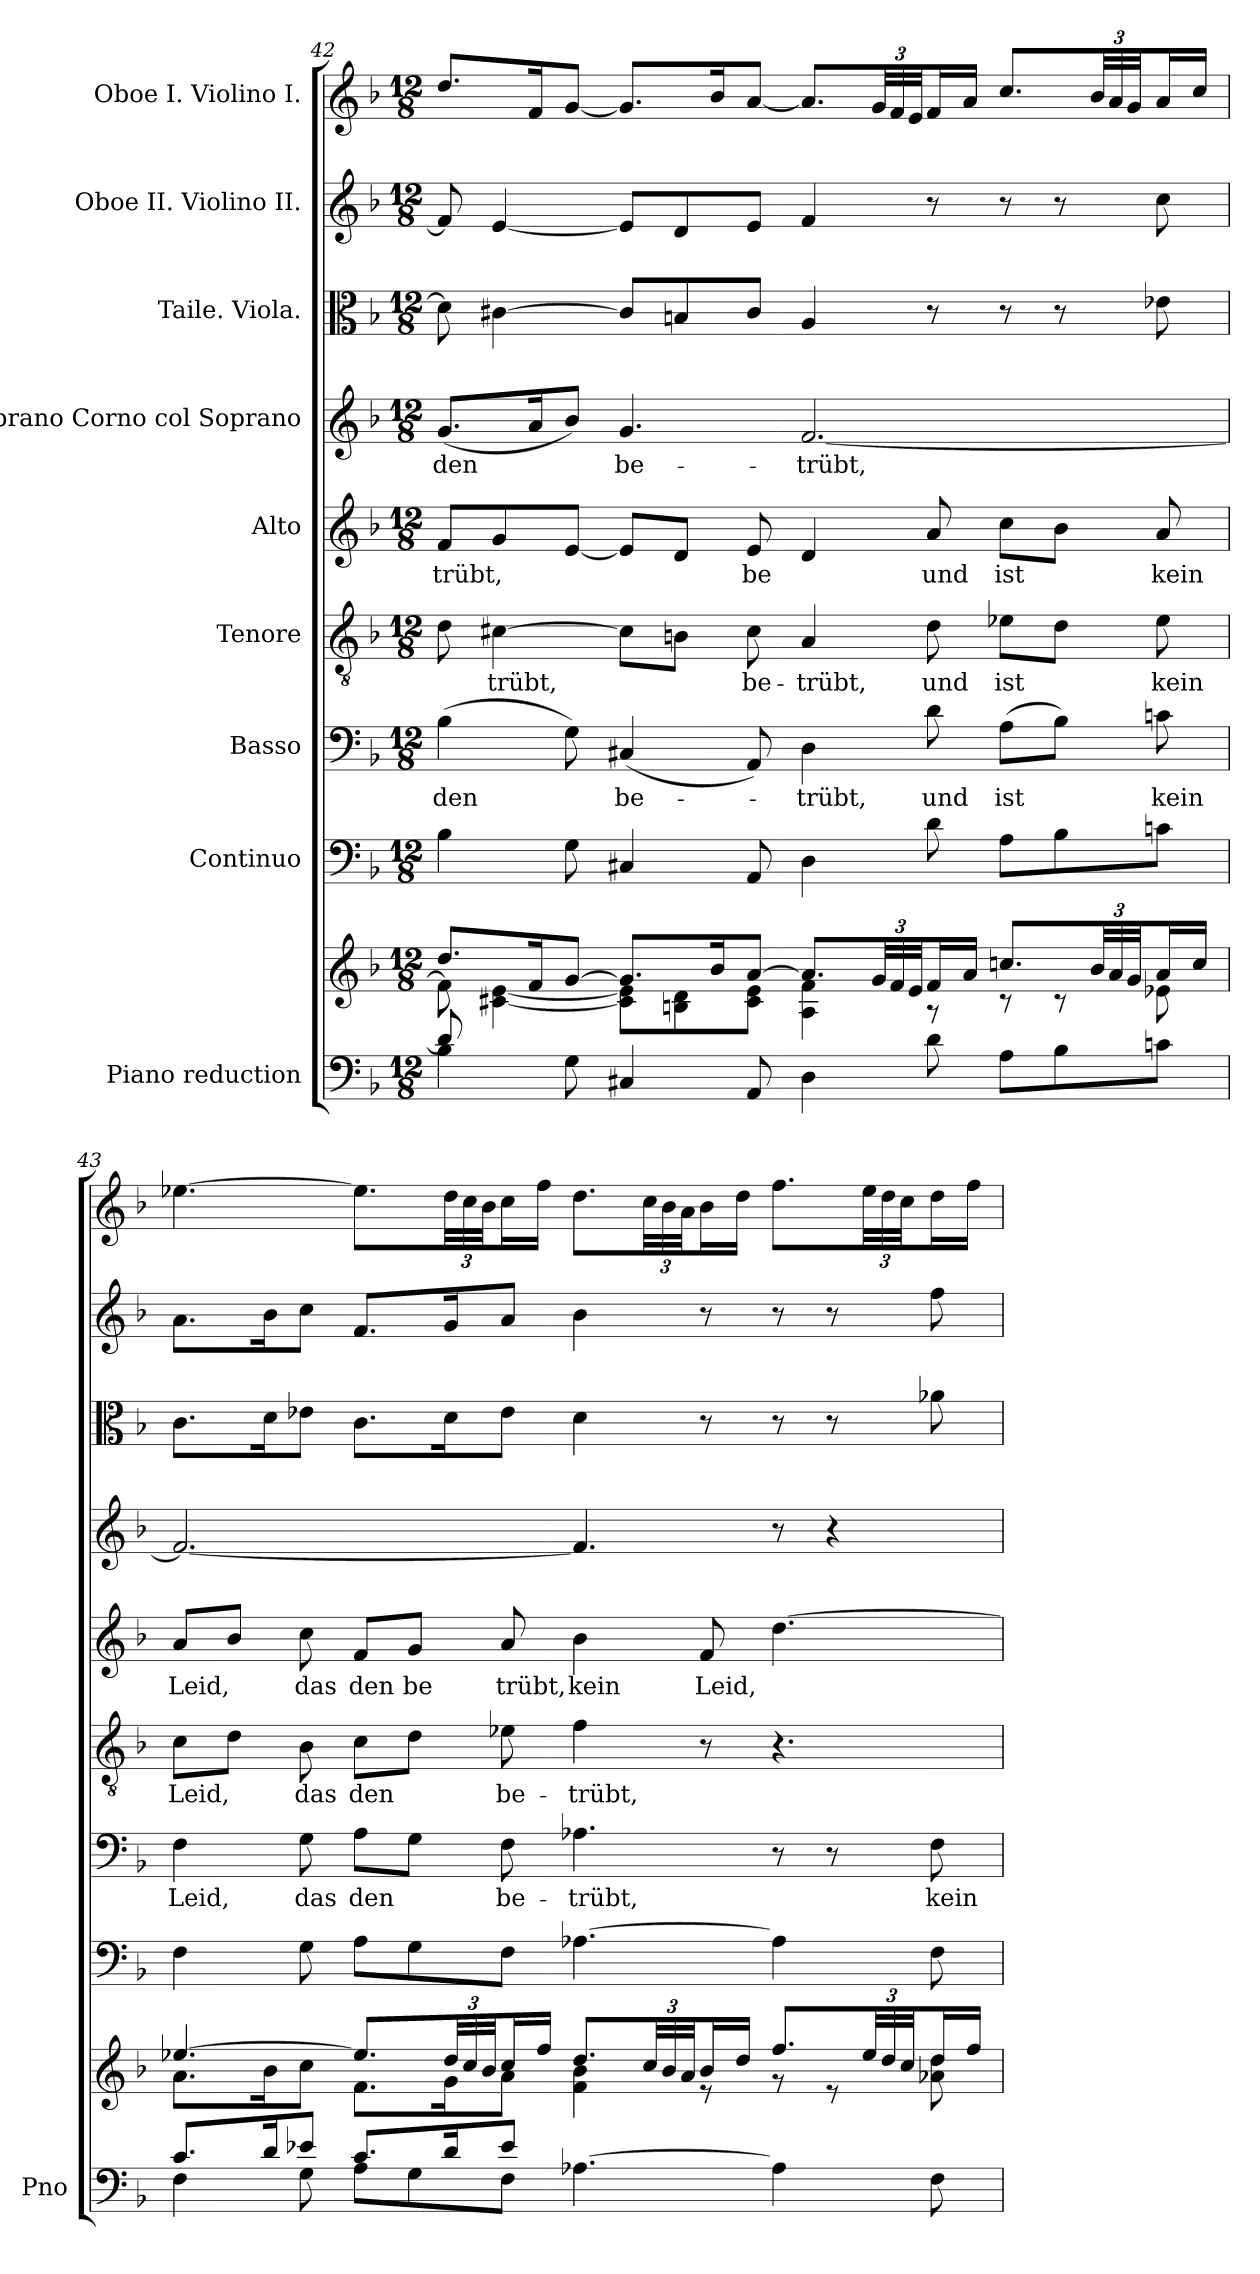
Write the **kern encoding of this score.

**kern	**kern	**kern	**kern	**text	**kern	**text	**kern	**text	**kern	**text	**kern	**kern	**kern
*part9	*part9	*part8	*part7	*part7	*part6	*part6	*part5	*part5	*part4	*part4	*part3	*part2	*part1
*staff10	*staff9	*staff8	*staff7	*staff7	*staff6	*staff6	*staff5	*staff5	*staff4	*staff4	*staff3	*staff2	*staff1
*I"Piano reduction	*	*I"Continuo	*I"Basso	*	*I"Tenore	*	*I"Alto	*	*I"Soprano Corno col Soprano	*	*I"Taile. Viola.	*I"Oboe II. Violino II.	*I"Oboe I. Violino I.
*I'Pno	*	*	*	*	*	*	*	*	*	*	*	*	*
!!LO:PB:g=z
*clefF4	*clefG2	*clefF4	*clefF4	*	*clefGv2	*	*clefG2	*	*clefG2	*	*clefC3	*clefG2	*clefG2
*k[b-]	*k[b-]	*k[b-]	*k[b-]	*	*k[b-]	*	*k[b-]	*	*k[b-]	*	*k[b-]	*k[b-]	*k[b-]
*M12/8	*M12/8	*M12/8	*M12/8	*	*M12/8	*	*M12/8	*	*M12/8	*	*M12/8	*M12/8	*M12/8
=42	=42	=42	=42	=42	=42	=42	=42	=42	=42	=42	=42	=42	=42
*^	*^	*	*	*	*	*	*	*	*	*	*	*	*
!	!	!	!	!	!	!LO:LY:b	!	!	!	!LO:LY:b	!	!LO:LY:b	!	!	!
8d/]	4B-\	8.dd/L	8f\]	4B-\	(4B-\	den	8d\	.	8f/L	-trübt,	(8.g/L	den	8d\]	8f/]	8.dd/L
!	!	!	!	!	!	!	!	!LO:LY:b	!	!	!	!	!	!	!
8ryy	.	.	[4c#X\ [4e\	.	.	.	[4c#X\	-trübt,	8g/	.	.	.	[4c#X\	[4e/	.
.	.	16f/K	.	.	.	.	.	.	.	.	16a/K	.	.	.	16f/K
8G\	8ryy	[8g/J	.	8G\	8G\)	.	.	.	[8e/J	.	8b-/J)	.	.	.	[8g/J
!	!	!	!	!	!	!LO:LY:b	!	!	!	!	!	!LO:LY:b	!	!	!
4C#X/	4.ryy	8.g/L]	8c#\] 8e\]L	4C#X/	(4C#X/	be-	8c#\L]	.	8e/L]	.	4.g/	be-	8c#/L]	8e/L]	8.g/L]
.	.	.	8Bn\ 8d\	.	.	.	8Bn\J	.	8d/J	.	.	.	8Bn/	8d/	.
.	.	16b-/K	.	.	.	.	.	.	.	.	.	.	.	.	16b-/K
!	!	!	!	!	!	!	!	!LO:LY:b	!	!LO:LY:b	!	!	!	!	!
8AA/	.	[8a/J	8c#\ 8e\J	8AA/	8AA/)	.	8c#\	be-	8e/	be	.	.	8c#/J	8e/J	[8a/J
!	!	!	!	!	!	!LO:LY:b	!	!LO:LY:b	!	!	!	!LO:LY:b	!	!	!
4D\	2.ryy	8.a/L]	4A\ 4f\	4D\	4D\	-trübt,	4A/	-trübt,	4d/	.	[2.f/	-trübt,	4A/	4f/	8.a/L]
*	*	*Xbrackettup	*	*	*	*	*	*	*	*	*	*	*	*	*Xbrackettup
.	.	48g/LL	.	.	.	.	.	.	.	.	.	.	.	.	48g/LL
.	.	48f/	.	.	.	.	.	.	.	.	.	.	.	.	48f/
.	.	48e/JJ	.	.	.	.	.	.	.	.	.	.	.	.	48e/JJ
!	!	!	!	!	!	!LO:LY:b	!	!LO:LY:b	!	!LO:LY:b	!	!	!	!	!
8d\	.	16f/L	8r	8d\	8d\	und	8d\	und	8a/	und	.	.	8r	8r	16f/L
.	.	16a/JJ	.	.	.	.	.	.	.	.	.	.	.	.	16a/JJ
!	!	!	!	!	!	!LO:LY:b	!	!LO:LY:b	!	!LO:LY:b	!	!	!	!	!
8A\L	.	8.ccn/L	8r	8A\L	(8A\L	ist	8e-X\L	ist	8cc\L	ist	.	.	8r	8r	8.cc/L
8B-\	.	.	8r	8B-\	8B-\J)	.	8d\J	.	8b-\J	.	.	.	8r	8r	.
.	.	48b-/LL	.	.	.	.	.	.	.	.	.	.	.	.	48b-/LL
.	.	48a/	.	.	.	.	.	.	.	.	.	.	.	.	48a/
.	.	48g/JJ	.	.	.	.	.	.	.	.	.	.	.	.	48g/JJ
!	!	!	!	!	!	!LO:LY:b	!	!LO:LY:b	!	!LO:LY:b	!	!	!	!	!
8cn\J	.	16a/L	8e-X\	8cn\J	8cn\	kein	8e-\	kein	8a/	kein	.	.	8e-X\	8cc\	16a/L
.	.	16cc/JJ	.	.	.	.	.	.	.	.	.	.	.	.	16cc/JJ
=43	=43	=43	=43	=43	=43	=43	=43	=43	=43	=43	=43	=43	=43	=43	=43
!	!	!	!	!	!	!LO:LY:b	!	!LO:LY:b	!	!LO:LY:b	!	!	!	!	!
8.c/L	4F\	[4.ee-X/	8.a\L	4F\	4F\	Leid,	8c\L	Leid,	8a/L	Leid,	2.f/_	.	8.c\L	8.a\L	[4.ee-X\
.	.	.	.	.	.	.	8d\J	.	8b-/J	.	.	.	.	.	.
16d/K	.	.	16b-\K	.	.	.	.	.	.	.	.	.	16d\K	16b-\K	.
!	!	!	!	!	!	!LO:LY:b	!	!LO:LY:b	!	!LO:LY:b	!	!	!	!	!
8e-X/J	8G\	.	8cc\J	8G\	8G\	das	8B-\	das	8cc\	das	.	.	8e-X\J	8cc\J	.
!	!	!	!	!	!	!LO:LY:b	!	!LO:LY:b	!	!LO:LY:b	!	!	!	!	!
8.c/L	8A\L	8.ee-/L]	8.f\L	8A\L	8A\L	den	8c\L	den	8f/L	den	.	.	8.c\L	8.f/L	8.ee-\L]
!	!	!	!	!	!	!	!	!	!	!LO:LY:b	!	!	!	!	!
.	8G\	.	.	8G\	8G\J	.	8d\J	.	8g/J	be	.	.	.	.	.
16d/K	.	48dd/LL	16g\K	.	.	.	.	.	.	.	.	.	16d\K	16g/K	48dd\LL
.	.	48cc/	.	.	.	.	.	.	.	.	.	.	.	.	48cc\
.	.	48b-/JJ	.	.	.	.	.	.	.	.	.	.	.	.	48b-\JJ
!	!	!	!	!	!	!LO:LY:b	!	!LO:LY:b	!	!LO:LY:b	!	!	!	!	!
8e-/J	8F\J	16cc/L	8a\J	8F\J	8F\	be-	8e-X\	be-	8a/	trübt,	.	.	8e-\J	8a/J	16cc\L
.	.	16ff/JJ	.	.	.	.	.	.	.	.	.	.	.	.	16ff\JJ
!	!	!	!	!	!	!LO:LY:b	!	!LO:LY:b	!	!LO:LY:b	!	!	!	!	!
[>4.A-X\	2.ryy	8.dd/L	4f\ 4b-\	[4.A-X\	4.A-X\	-trübt,	4f\	-trübt,	4b-\	kein	4.f/]	.	4d\	4b-\	8.dd\L
.	.	48cc/LL	.	.	.	.	.	.	.	.	.	.	.	.	48cc\LL
.	.	48b-/	.	.	.	.	.	.	.	.	.	.	.	.	48b-\
.	.	48a/JJ	.	.	.	.	.	.	.	.	.	.	.	.	48a\JJ
!	!	!	!	!	!	!	!	!	!	!LO:LY:b	!	!	!	!	!
.	.	16b-/L	8r	.	.	.	8r	.	8f/	Leid,	.	.	8r	8r	16b-\L
.	.	16dd/JJ	.	.	.	.	.	.	.	.	.	.	.	.	16dd\JJ
4A-\]	.	8.ff/L	8r	4A-\]	8r	.	4.r	.	[4.dd\	.	8r	.	8r	8r	8.ff\L
.	.	.	8r	.	8r	.	.	.	.	.	4r	.	8r	8r	.
.	.	48ee-/LL	.	.	.	.	.	.	.	.	.	.	.	.	48ee-\LL
.	.	48dd/	.	.	.	.	.	.	.	.	.	.	.	.	48dd\
.	.	48cc/JJ	.	.	.	.	.	.	.	.	.	.	.	.	48cc\JJ
!	!	!	!	!	!	!LO:LY:b	!	!	!	!	!	!	!	!	!
8F\	.	16dd/L	8a-X\ 8dd\	8F\	8F\	kein	.	.	.	.	.	.	8a-X\	8ff\	16dd\L
.	.	16ff/JJ	.	.	.	.	.	.	.	.	.	.	.	.	16ff\JJ
*v	*v	*	*	*	*	*	*	*	*	*	*	*	*	*	*
*	*v	*v	*	*	*	*	*	*	*	*	*	*	*	*
=	=	=	=	=	=	=	=	=	=	=	=	=	=
*-	*-	*-	*-	*-	*-	*-	*-	*-	*-	*-	*-	*-	*-
